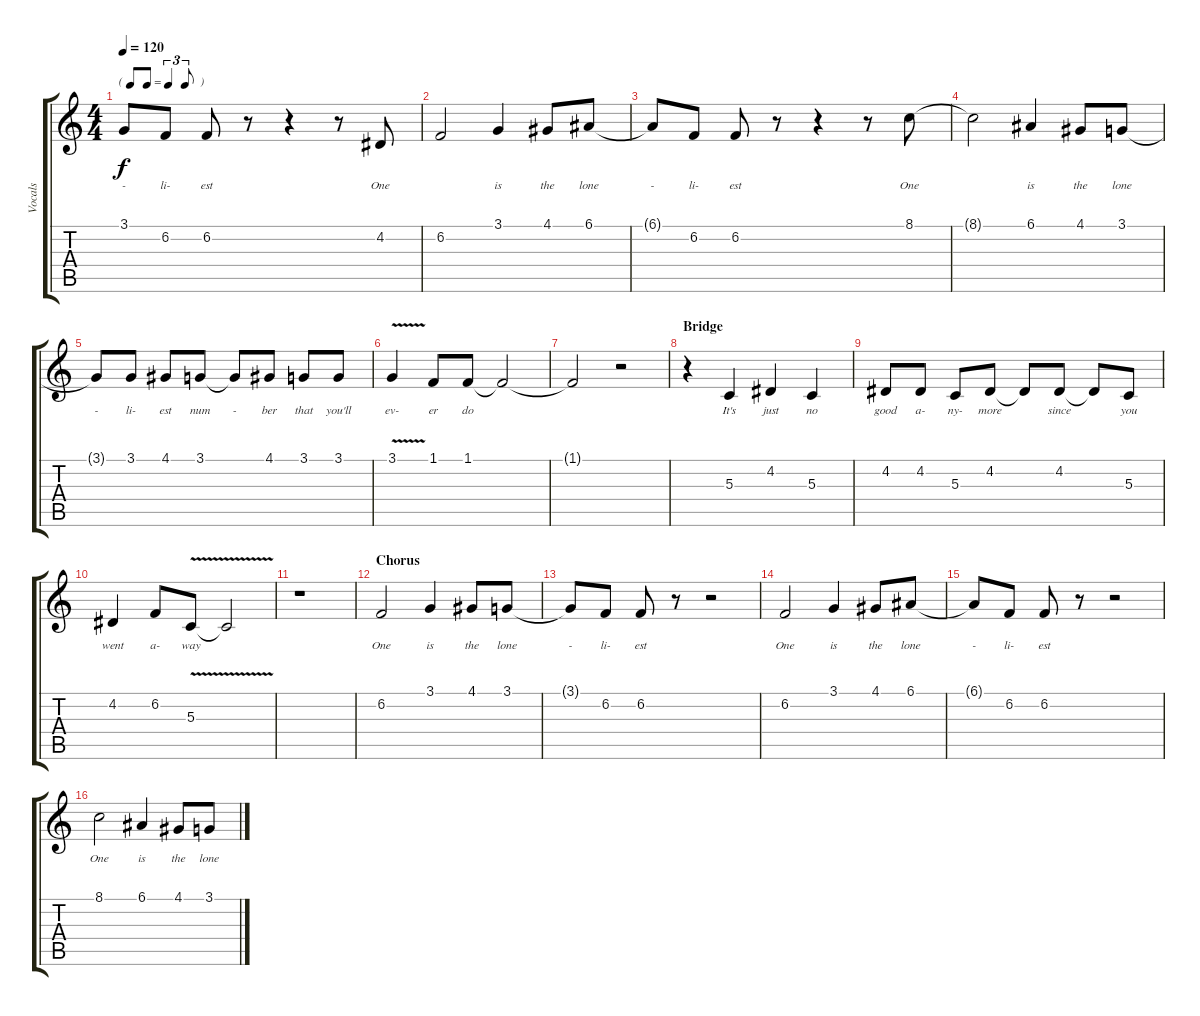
\track ("Vocals" "Vocals") {instrument voiceoohs}
\staff {score tabs}
\tuning (E4 B3 G3 D3 A2 E2) {hide}
\ts (4 4)
\tf triplet8th
\tempo 120
\clef g2
\ks c
3.1{t}.8{lyrics (0 "-") lyrics (1 "") lyrics (2 "") lyrics (3 "") lyrics (4 "") dy f} 6.2.8{lyrics (0 "li-") lyrics (1 "") lyrics (2 "") lyrics (3 "") lyrics (4 "")} 6.2.8{lyrics (0 "est") lyrics (1 "") lyrics (2 "") lyrics (3 "") lyrics (4 "")} r.8 r.4 r.8 4.2.8{lyrics (0 "One") lyrics (1 "") lyrics (2 "") lyrics (3 "") lyrics (4 "")} |
6.2.2{lyrics (0 "") lyrics (1 "") lyrics (2 "") lyrics (3 "") lyrics (4 "")} 3.1.4{lyrics (0 "is") lyrics (1 "") lyrics (2 "") lyrics (3 "") lyrics (4 "")} 4.1.8{lyrics (0 "the") lyrics (1 "") lyrics (2 "") lyrics (3 "") lyrics (4 "")} 6.1.8{lyrics (0 "lone") lyrics (1 "") lyrics (2 "") lyrics (3 "") lyrics (4 "")} |
6.1{t}.8{lyrics (0 "-") lyrics (1 "") lyrics (2 "") lyrics (3 "") lyrics (4 "")} 6.2.8{lyrics (0 "li-") lyrics (1 "") lyrics (2 "") lyrics (3 "") lyrics (4 "")} 6.2.8{lyrics (0 "est") lyrics (1 "") lyrics (2 "") lyrics (3 "") lyrics (4 "")} r.8 r.4 r.8 8.1.8{lyrics (0 "One") lyrics (1 "") lyrics (2 "") lyrics (3 "") lyrics (4 "")} |
8.1{t}.2{lyrics (0 "") lyrics (1 "") lyrics (2 "") lyrics (3 "") lyrics (4 "")} 6.1.4{lyrics (0 "is") lyrics (1 "") lyrics (2 "") lyrics (3 "") lyrics (4 "")} 4.1.8{lyrics (0 "the") lyrics (1 "") lyrics (2 "") lyrics (3 "") lyrics (4 "")} 3.1.8{lyrics (0 "lone") lyrics (1 "") lyrics (2 "") lyrics (3 "") lyrics (4 "")} |
3.1{t}.8{lyrics (0 "-") lyrics (1 "") lyrics (2 "") lyrics (3 "") lyrics (4 "")} 3.1.8{lyrics (0 "li-") lyrics (1 "") lyrics (2 "") lyrics (3 "") lyrics (4 "")} 4.1.8{lyrics (0 "est") lyrics (1 "") lyrics (2 "") lyrics (3 "") lyrics (4 "")} 3.1.8{lyrics (0 "num") lyrics (1 "") lyrics (2 "") lyrics (3 "") lyrics (4 "")} 3.1{t}.8{lyrics (0 "-") lyrics (1 "") lyrics (2 "") lyrics (3 "") lyrics (4 "")} 4.1.8{lyrics (0 "ber") lyrics (1 "") lyrics (2 "") lyrics (3 "") lyrics (4 "")} 3.1.8{lyrics (0 "that") lyrics (1 "") lyrics (2 "") lyrics (3 "") lyrics (4 "")} 3.1.8{lyrics (0 "you'll") lyrics (1 "") lyrics (2 "") lyrics (3 "") lyrics (4 "")} |
3.1{v}.4{lyrics (0 "ev-") lyrics (1 "") lyrics (2 "") lyrics (3 "") lyrics (4 "")} 1.1.8{lyrics (0 "er") lyrics (1 "") lyrics (2 "") lyrics (3 "") lyrics (4 "")} 1.1.8{lyrics (0 "do") lyrics (1 "") lyrics (2 "") lyrics (3 "") lyrics (4 "")} 1.1{t}.2{lyrics (0 "") lyrics (1 "") lyrics (2 "") lyrics (3 "") lyrics (4 "")} |
1.1{t}.2{lyrics (0 "") lyrics (1 "") lyrics (2 "") lyrics (3 "") lyrics (4 "")} r.2 |
\section ("" "Bridge")
r.4 5.3.4{lyrics (0 "It's") lyrics (1 "") lyrics (2 "") lyrics (3 "") lyrics (4 "")} 4.2.4{lyrics (0 "just") lyrics (1 "") lyrics (2 "") lyrics (3 "") lyrics (4 "")} 5.3.4{lyrics (0 "no") lyrics (1 "") lyrics (2 "") lyrics (3 "") lyrics (4 "")} |
4.2.8{lyrics (0 "good") lyrics (1 "") lyrics (2 "") lyrics (3 "") lyrics (4 "")} 4.2.8{lyrics (0 "a-") lyrics (1 "") lyrics (2 "") lyrics (3 "") lyrics (4 "")} 5.3.8{lyrics (0 "ny-") lyrics (1 "") lyrics (2 "") lyrics (3 "") lyrics (4 "")} 4.2.8{lyrics (0 "more") lyrics (1 "") lyrics (2 "") lyrics (3 "") lyrics (4 "")} 4.2{t}.8{lyrics (0 "") lyrics (1 "") lyrics (2 "") lyrics (3 "") lyrics (4 "")} 4.2.8{lyrics (0 "since") lyrics (1 "") lyrics (2 "") lyrics (3 "") lyrics (4 "")} 4.2{t}.8{lyrics (0 "") lyrics (1 "") lyrics (2 "") lyrics (3 "") lyrics (4 "")} 5.3.8{lyrics (0 "you") lyrics (1 "") lyrics (2 "") lyrics (3 "") lyrics (4 "")} |
4.2.4{lyrics (0 "went") lyrics (1 "") lyrics (2 "") lyrics (3 "") lyrics (4 "")} 6.2.8{lyrics (0 "a-") lyrics (1 "") lyrics (2 "") lyrics (3 "") lyrics (4 "")} 5.3{v}.8{lyrics (0 "way") lyrics (1 "") lyrics (2 "") lyrics (3 "") lyrics (4 "")} 5.3{t}.2{lyrics (0 "") lyrics (1 "") lyrics (2 "") lyrics (3 "") lyrics (4 "")} |
r.1 |
\section ("" "Chorus")
6.2.2{lyrics (0 "One") lyrics (1 "") lyrics (2 "") lyrics (3 "") lyrics (4 "")} 3.1.4{lyrics (0 "is") lyrics (1 "") lyrics (2 "") lyrics (3 "") lyrics (4 "")} 4.1.8{lyrics (0 "the") lyrics (1 "") lyrics (2 "") lyrics (3 "") lyrics (4 "")} 3.1.8{lyrics (0 "lone") lyrics (1 "") lyrics (2 "") lyrics (3 "") lyrics (4 "")} |
3.1{t}.8{lyrics (0 "-") lyrics (1 "") lyrics (2 "") lyrics (3 "") lyrics (4 "")} 6.2.8{lyrics (0 "li-") lyrics (1 "") lyrics (2 "") lyrics (3 "") lyrics (4 "")} 6.2.8{lyrics (0 "est") lyrics (1 "") lyrics (2 "") lyrics (3 "") lyrics (4 "")} r.8 r.2 |
6.2.2{lyrics (0 "One") lyrics (1 "") lyrics (2 "") lyrics (3 "") lyrics (4 "")} 3.1.4{lyrics (0 "is") lyrics (1 "") lyrics (2 "") lyrics (3 "") lyrics (4 "")} 4.1.8{lyrics (0 "the") lyrics (1 "") lyrics (2 "") lyrics (3 "") lyrics (4 "")} 6.1.8{lyrics (0 "lone") lyrics (1 "") lyrics (2 "") lyrics (3 "") lyrics (4 "")} |
6.1{t}.8{lyrics (0 "-") lyrics (1 "") lyrics (2 "") lyrics (3 "") lyrics (4 "")} 6.2.8{lyrics (0 "li-") lyrics (1 "") lyrics (2 "") lyrics (3 "") lyrics (4 "")} 6.2.8{lyrics (0 "est") lyrics (1 "") lyrics (2 "") lyrics (3 "") lyrics (4 "")} r.8 r.2 |
8.1.2{lyrics (0 "One") lyrics (1 "") lyrics (2 "") lyrics (3 "") lyrics (4 "")} 6.1.4{lyrics (0 "is") lyrics (1 "") lyrics (2 "") lyrics (3 "") lyrics (4 "")} 4.1.8{lyrics (0 "the") lyrics (1 "") lyrics (2 "") lyrics (3 "") lyrics (4 "")} 3.1.8{lyrics (0 "lone") lyrics (1 "") lyrics (2 "") lyrics (3 "") lyrics (4 "")}
